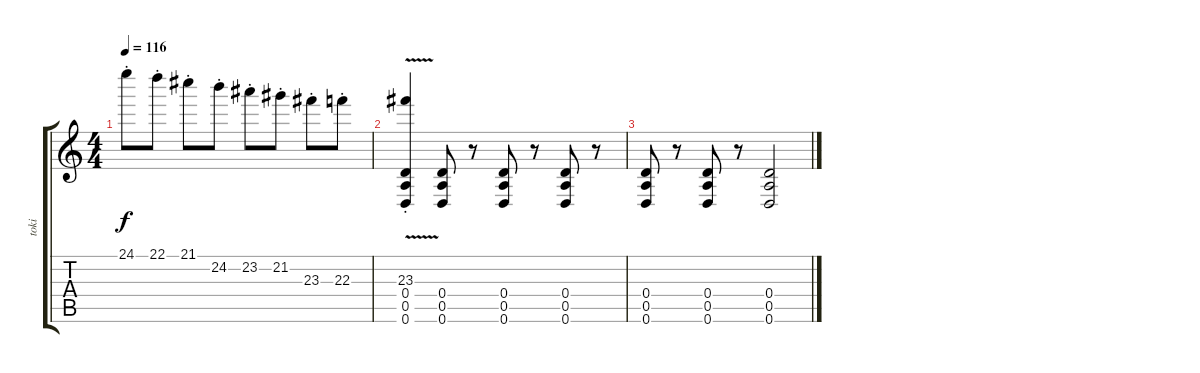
\track ("toki" "toki") {instrument distortionguitar}
\staff {score tabs}
\tuning (E4 B3 G3 D3 A2 D2) {hide}
\ts (4 4)
\tempo 116
\clef g2
\ks c
24.1{st}.8{dy f} 22.1{st}.8 21.1{st}.8 24.2{st}.8 23.2{st}.8 21.2{st}.8 23.3{st}.8 22.3{st}.8 |
(23.3{v} 0.4{st} 0.5{st} 0.6{st}).4 (0.4 0.5 0.6).8 r.8 (0.4 0.5 0.6).8 r.8 (0.4 0.5 0.6).8 r.8 |
(0.4 0.5 0.6).8 r.8 (0.4 0.5 0.6).8 r.8 (0.4 0.5 0.6).2
